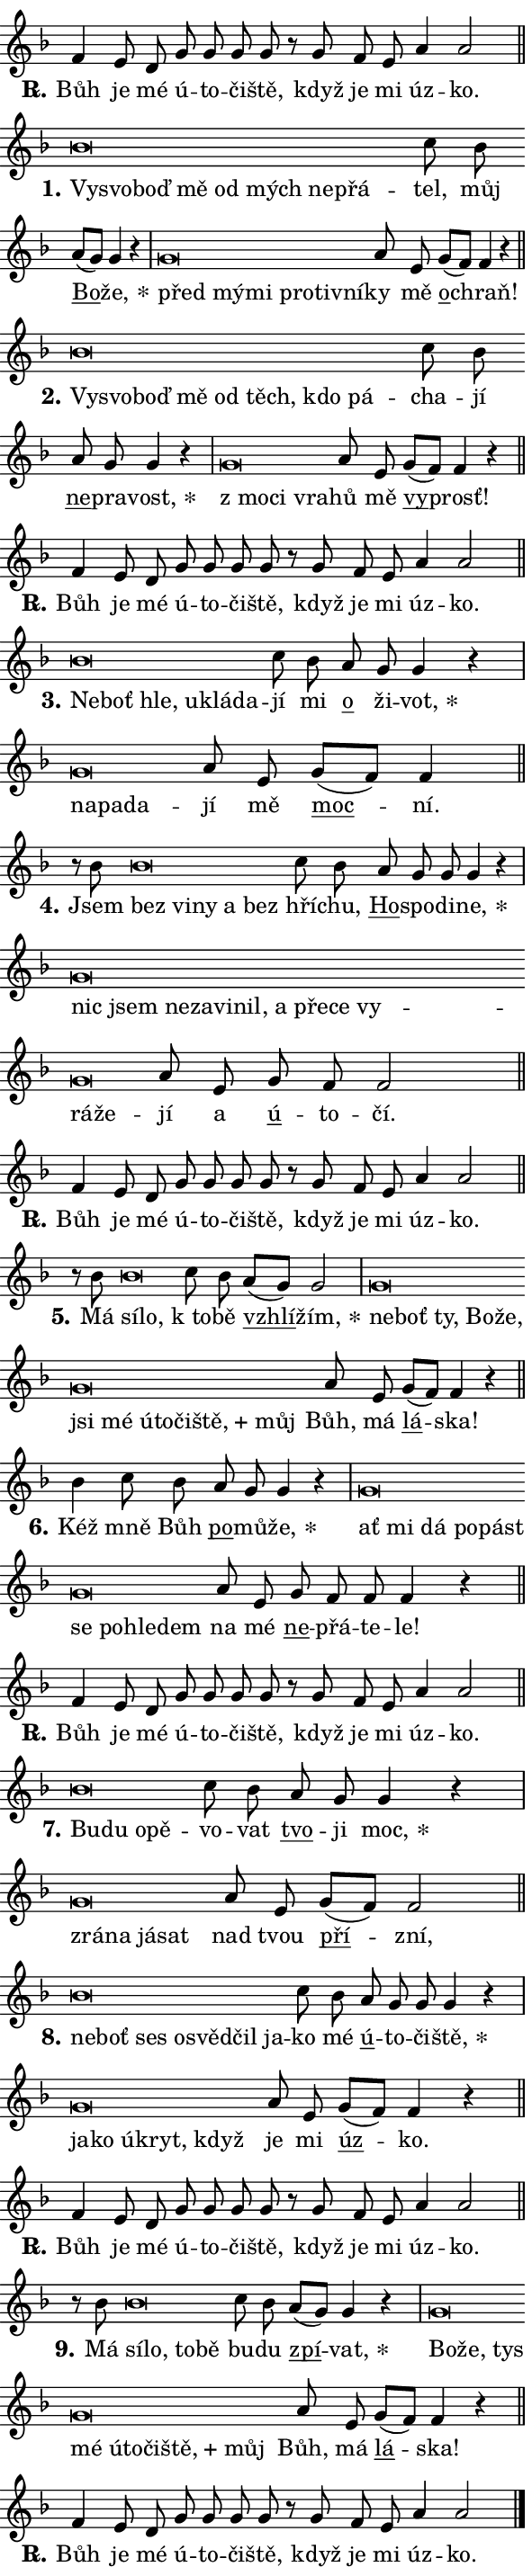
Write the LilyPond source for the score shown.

\version "2.24.0"
\header { tagline = "" }
\paper {
  indent = 0\cm
  top-margin = 0\cm
  right-margin = 0.13\cm % to fit lyric hyphens
  bottom-margin = 0\cm
  left-margin = 0\cm
  paper-width = 10\cm
  page-breaking = #ly:one-page-breaking
  system-system-spacing.basic-distance = #11
  score-system-spacing.basic-distance = #11
  ragged-last = ##f
}


%% Author: Thomas Morley
%% https://lists.gnu.org/archive/html/lilypond-user/2020-05/msg00002.html
#(define (line-position grob)
"Returns position of @var[grob} in current system:
   @code{'start}, if at first time-step
   @code{'end}, if at last time-step
   @code{'middle} otherwise
"
  (let* ((col (ly:item-get-column grob))
         (ln (ly:grob-object col 'left-neighbor))
         (rn (ly:grob-object col 'right-neighbor))
         (col-to-check-left (if (ly:grob? ln) ln col))
         (col-to-check-right (if (ly:grob? rn) rn col))
         (break-dir-left
           (and
             (ly:grob-property col-to-check-left 'non-musical #f)
             (ly:item-break-dir col-to-check-left)))
         (break-dir-right
           (and
             (ly:grob-property col-to-check-right 'non-musical #f)
             (ly:item-break-dir col-to-check-right))))
        (cond ((eqv? 1 break-dir-left) 'start)
              ((eqv? -1 break-dir-right) 'end)
              (else 'middle))))

#(define (tranparent-at-line-position vctor)
  (lambda (grob)
  "Relying on @code{line-position} select the relevant enry from @var{vctor}.
Used to determine transparency,"
    (case (line-position grob)
      ((end) (not (vector-ref vctor 0)))
      ((middle) (not (vector-ref vctor 1)))
      ((start) (not (vector-ref vctor 2))))))

noteHeadBreakVisibility =
#(define-music-function (break-visibility)(vector?)
"Makes @code{NoteHead}s transparent relying on @var{break-visibility}"
#{
  \override NoteHead.transparent =
    #(tranparent-at-line-position break-visibility)
#})

#(define delete-ledgers-for-transparent-note-heads
  (lambda (grob)
    "Reads whether a @code{NoteHead} is transparent.
If so this @code{NoteHead} is removed from @code{'note-heads} from
@var{grob}, which is supposed to be @code{LedgerLineSpanner}.
As a result ledgers are not printed for this @code{NoteHead}"
    (let* ((nhds-array (ly:grob-object grob 'note-heads))
           (nhds-list
             (if (ly:grob-array? nhds-array)
                 (ly:grob-array->list nhds-array)
                 '()))
           ;; Relies on the transparent-property being done before
           ;; Staff.LedgerLineSpanner.after-line-breaking is executed.
           ;; This is fragile ...
           (to-keep
             (remove
               (lambda (nhd)
                 (ly:grob-property nhd 'transparent #f))
               nhds-list)))
      ;; TODO find a better method to iterate over grob-arrays, similiar
      ;; to filter/remove etc for lists
      ;; For now rebuilt from scratch
      (set! (ly:grob-object grob 'note-heads)  '())
      (for-each
        (lambda (nhd)
          (ly:pointer-group-interface::add-grob grob 'note-heads nhd))
        to-keep))))

squashNotes = {
  \override NoteHead.X-extent = #'(-0.2 . 0.2)
  \override NoteHead.Y-extent = #'(-0.75 . 0)
  \override NoteHead.stencil =
    #(lambda (grob)
       (let ((pos (ly:grob-property grob 'staff-position)))
         (begin
           (if (< pos -7) (display "ERROR: Lower brevis then expected\n") (display ""))
           (if (<= pos -6) ly:text-interface::print ly:note-head::print))))
}
unSquashNotes = {
  \revert NoteHead.X-extent
  \revert NoteHead.Y-extent
  \revert NoteHead.stencil
}

hideNotes = \noteHeadBreakVisibility #begin-of-line-visible
unHideNotes = \noteHeadBreakVisibility #all-visible

% work-around for resetting accidentals
% https://lilypond.org/doc/v2.23/Documentation/notation/displaying-rhythms#unmetered-music
cadenzaMeasure = {
  \cadenzaOff
  \partial 1024 s1024
  \cadenzaOn
}

#(define-markup-command (accent layout props text) (markup?)
  "Underline accented syllable"
  (interpret-markup layout props
    #{\markup \override #'(offset . 4.3) \underline { #text }#}))

responsum = \markup \concat {
  "R" \hspace #-1.05 \path #0.1 #'((moveto 0 0.07) (lineto 0.9 0.8)) \hspace #0.05 "."
}

spaceSize = #0.6828661417322834 % exact space size for TeX Gyre Schola

\layout {
  \context {
    \Staff
    \remove "Time_signature_engraver"
    \override LedgerLineSpanner.after-line-breaking = #delete-ledgers-for-transparent-note-heads
  }
  \context {
    \Lyrics {
      \override LyricSpace.minimum-distance = \spaceSize
      \override LyricText.font-name = #"TeX Gyre Schola"
      \override LyricText.font-size = 1
      \override StanzaNumber.font-name = #"TeX Gyre Schola Bold"
      \override StanzaNumber.font-size = 1
    }
  }
  \context {
    \Score 
    \override NoteHead.text =
      #(lambda (grob) 
        (let ((pos (ly:grob-property grob 'staff-position)))
          #{\markup {
            \combine
              \halign #-0.55 \raise #(if (= pos -6) 0 0.5) \override #'(thickness . 2) \draw-line #'(3.2 . 0)
              \musicglyph "noteheads.sM1"
          }#}))
  }
}

% magnetic-lyrics.ily
%
%   written by
%     Jean Abou Samra <jean@abou-samra.fr>
%     Werner Lemberg <wl@gnu.org>
%
%   adapted by
%     Jiri Hon <jiri.hon@gmail.com>
%
% Version 2022-Apr-15

% https://www.mail-archive.com/lilypond-user@gnu.org/msg149350.html

#(define (Left_hyphen_pointer_engraver context)
   "Collect syllable-hyphen-syllable occurrences in lyrics and store
them in properties.  This engraver only looks to the left.  For
example, if the lyrics input is @code{foo -- bar}, it does the
following.

@itemize @bullet
@item
Set the @code{text} property of the @code{LyricHyphen} grob between
@q{foo} and @q{bar} to @code{foo}.

@item
Set the @code{left-hyphen} property of the @code{LyricText} grob with
text @q{foo} to the @code{LyricHyphen} grob between @q{foo} and
@q{bar}.
@end itemize

Use this auxiliary engraver in combination with the
@code{lyric-@/text::@/apply-@/magnetic-@/offset!} hook."
   (let ((hyphen #f)
         (text #f))
     (make-engraver
      (acknowledgers
       ((lyric-syllable-interface engraver grob source-engraver)
        (set! text grob)))
      (end-acknowledgers
       ((lyric-hyphen-interface engraver grob source-engraver)
        ;(when (not (grob::has-interface grob 'lyric-space-interface))
          (set! hyphen grob)));)
      ((stop-translation-timestep engraver)
       (when (and text hyphen)
         (ly:grob-set-object! text 'left-hyphen hyphen))
       (set! text #f)
       (set! hyphen #f)))))

#(define (lyric-text::apply-magnetic-offset! grob)
   "If the space between two syllables is less than the value in
property @code{LyricText@/.details@/.squash-threshold}, move the right
syllable to the left so that it gets concatenated with the left
syllable.

Use this function as a hook for
@code{LyricText@/.after-@/line-@/breaking} if the
@code{Left_@/hyphen_@/pointer_@/engraver} is active."
   (let ((hyphen (ly:grob-object grob 'left-hyphen #f)))
     (when hyphen
       (let ((left-text (ly:spanner-bound hyphen LEFT)))
         (when (grob::has-interface left-text 'lyric-syllable-interface)
           (let* ((common (ly:grob-common-refpoint grob left-text X))
                  (this-x-ext (ly:grob-extent grob common X))
                  (left-x-ext
                   (begin
                     ;; Trigger magnetism for left-text.
                     (ly:grob-property left-text 'after-line-breaking)
                     (ly:grob-extent left-text common X)))
                  ;; `delta` is the gap width between two syllables.
                  (delta (- (interval-start this-x-ext)
                            (interval-end left-x-ext)))
                  (details (ly:grob-property grob 'details))
                  (threshold (assoc-get 'squash-threshold details 0.2)))
             (when (< delta threshold)
               (let* (;; We have to manipulate the input text so that
                      ;; ligatures crossing syllable boundaries are not
                      ;; disabled.  For languages based on the Latin
                      ;; script this is essentially a beautification.
                      ;; However, for non-Western scripts it can be a
                      ;; necessity.
                      (lt (ly:grob-property left-text 'text))
                      (rt (ly:grob-property grob 'text))
                      (is-space (grob::has-interface hyphen 'lyric-space-interface))
                      (space (if is-space " " ""))
                      (extra-delta (if is-space spaceSize 0))
                      ;; Append new syllable.
                      (ltrt-space (if (and (string? lt) (string? rt))
                                (string-append lt space rt)
                                (make-concat-markup (list lt space rt))))
                      ;; Right-align `ltrt` to the right side.
                      (ltrt-space-markup (grob-interpret-markup
                               grob
                               (make-translate-markup
                                (cons (interval-length this-x-ext) 0)
                                (make-right-align-markup ltrt-space)))))
                 (begin
                   ;; Don't print `left-text`.
                   (ly:grob-set-property! left-text 'stencil #f)
                   ;; Set text and stencil (which holds all collected
                   ;; syllables so far) and shift it to the left.
                   (ly:grob-set-property! grob 'text ltrt-space)
                   (ly:grob-set-property! grob 'stencil ltrt-space-markup)
                   (ly:grob-translate-axis! grob (- (- delta extra-delta)) X))))))))))


#(define (lyric-hyphen::displace-bounds-first grob)
   ;; Make very sure this callback isn't triggered too early.
   (let ((left (ly:spanner-bound grob LEFT))
         (right (ly:spanner-bound grob RIGHT)))
     (ly:grob-property left 'after-line-breaking)
     (ly:grob-property right 'after-line-breaking)
     (ly:lyric-hyphen::print grob)))

squashThreshold = #0.4

\layout {
  \context {
    \Lyrics
    \consists #Left_hyphen_pointer_engraver
    \override LyricText.after-line-breaking =
      #lyric-text::apply-magnetic-offset!
    \override LyricHyphen.stencil = #lyric-hyphen::displace-bounds-first
    \override LyricText.details.squash-threshold = \squashThreshold
    \override LyricHyphen.minimum-distance = 0
    \override LyricHyphen.minimum-length = \squashThreshold
  }
}

squashText = \override LyricText.details.squash-threshold = 9999
unSquashText = \override LyricText.details.squash-threshold = \squashThreshold

leftText = \override LyricText.self-alignment-X = #LEFT
unLeftText = \revert LyricText.self-alignment-X

starOffset = #(lambda (grob) 
                (let ((x_offset (ly:self-alignment-interface::aligned-on-x-parent grob)))
                  (if (= x_offset 0) 0 (+ x_offset 1.2))))

star = #(define-music-function (syllable)(string?)
"Append star separator at the end of a syllable"
#{
  \once \override LyricText.X-offset = #starOffset
  \lyricmode { \markup {
    #syllable
    \override #'((font-name . "TeX Gyre Schola Bold")) \hspace #0.2 \lower #0.65 \larger "*"
  } }
#})

starAccent = #(define-music-function (syllable)(string?)
"Append star separator at the end of a syllable and make accent"
#{
  \once \override LyricText.X-offset = #starOffset
  \lyricmode { \markup {
    \accent #syllable
    \override #'((font-name . "TeX Gyre Schola Bold")) \hspace #0.2 \lower #0.65 \larger "*"
  } }
#})

breath = #(define-music-function (syllable)(string?)
"Append breathing indicator at the end of a syllable"
#{
  \lyricmode { \markup { #syllable "+" } }
#})

optionalBreath = #(define-music-function (syllable)(string?)
"Append optional breathing indicator at the end of a syllable"
#{
  \lyricmode { \markup { #syllable "(+)" } }
#})


\score {
    <<
        \new Voice = "melody" { \cadenzaOn \key f \major \relative { f'4 e8 d g g g g \bar "" r g f e a4 a2 \cadenzaMeasure \bar "||" \break } }
        \new Lyrics \lyricsto "melody" { \lyricmode { \set stanza = \responsum
Bůh je mé ú -- to -- či -- ště, když je mi úz -- ko. } }
    >>
    \layout {}
}

\score {
    <<
        \new Voice = "melody" { \cadenzaOn \key f \major \relative { \squashNotes bes'\breve*1/16 \hideNotes \breve*1/16 \bar "" \breve*1/16 \bar "" \breve*1/16 \bar "" \breve*1/16 \bar "" \breve*1/16 \bar "" \breve*1/16 \breve*1/16 \bar "" \unHideNotes \unSquashNotes c8 bes \bar "" a[( g)] g4 r \cadenzaMeasure \bar "|" \squashNotes g\breve*1/16 \hideNotes \breve*1/16 \bar "" \breve*1/16 \bar "" \breve*1/16 \bar "" \breve*1/16 \breve*1/16 \bar "" \unHideNotes \unSquashNotes a8 e \bar "" g[( f)] f4 r \cadenzaMeasure \bar "||" \break } }
        \new Lyrics \lyricsto "melody" { \lyricmode { \set stanza = "1."
\leftText Vy -- \squashText svo -- boď mě od mých ne -- přá -- \unLeftText \unSquashText tel, můj \markup \accent Bo -- \star že, \leftText před \squashText mý -- mi pro -- tiv -- ní -- \unLeftText \unSquashText ky mě \markup \accent o -- chraň! } }
    >>
    \layout {}
}

\score {
    <<
        \new Voice = "melody" { \cadenzaOn \key f \major \relative { \squashNotes bes'\breve*1/16 \hideNotes \breve*1/16 \bar "" \breve*1/16 \bar "" \breve*1/16 \bar "" \breve*1/16 \bar "" \breve*1/16 \bar "" \breve*1/16 \breve*1/16 \bar "" \unHideNotes \unSquashNotes c8 bes \bar "" a g g4 r \cadenzaMeasure \bar "|" \squashNotes g\breve*1/16 \hideNotes \breve*1/16 \breve*1/16 \bar "" \unHideNotes \unSquashNotes a8 e \bar "" g[( f)] f4 r \cadenzaMeasure \bar "||" \break } }
        \new Lyrics \lyricsto "melody" { \lyricmode { \set stanza = "2."
\leftText Vy -- \squashText svo -- boď mě od těch, kdo pá -- \unLeftText \unSquashText cha -- jí \markup \accent ne -- pra -- \star vost, \leftText "z mo" -- \squashText ci vra -- \unLeftText \unSquashText hů mě \markup \accent vy -- prosť! } }
    >>
    \layout {}
}

\score {
    <<
        \new Voice = "melody" { \cadenzaOn \key f \major \relative { f'4 e8 d g g g g \bar "" r g f e a4 a2 \cadenzaMeasure \bar "||" \break } }
        \new Lyrics \lyricsto "melody" { \lyricmode { \set stanza = \responsum
Bůh je mé ú -- to -- či -- ště, když je mi úz -- ko. } }
    >>
    \layout {}
}

\score {
    <<
        \new Voice = "melody" { \cadenzaOn \key f \major \relative { \squashNotes bes'\breve*1/16 \hideNotes \breve*1/16 \bar "" \breve*1/16 \bar "" \breve*1/16 \bar "" \breve*1/16 \breve*1/16 \bar "" \unHideNotes \unSquashNotes c8 bes \bar "" a g g4 r \cadenzaMeasure \bar "|" \squashNotes g\breve*1/16 \hideNotes \breve*1/16 \breve*1/16 \bar "" \unHideNotes \unSquashNotes a8 e \bar "" g[( f)] f4 \cadenzaMeasure \bar "||" \break } }
        \new Lyrics \lyricsto "melody" { \lyricmode { \set stanza = "3."
\leftText Ne -- \squashText boť hle, u -- klá -- da -- \unLeftText \unSquashText jí mi \markup \accent o ži -- \star vot, \leftText na -- \squashText pa -- da -- \unLeftText \unSquashText jí mě \markup \accent moc -- ní. } }
    >>
    \layout {}
}

\score {
    <<
        \new Voice = "melody" { \cadenzaOn \key f \major \relative { r8 bes'8 \squashNotes bes\breve*1/16 \hideNotes \breve*1/16 \bar "" \breve*1/16 \bar "" \breve*1/16 \breve*1/16 \bar "" \unHideNotes \unSquashNotes c8 bes \bar "" a g g g4 r \cadenzaMeasure \bar "|" \squashNotes g\breve*1/16 \hideNotes \breve*1/16 \bar "" \breve*1/16 \bar "" \breve*1/16 \bar "" \breve*1/16 \bar "" \breve*1/16 \bar "" \breve*1/16 \bar "" \breve*1/16 \bar "" \breve*1/16 \bar "" \breve*1/16 \bar "" \breve*1/16 \breve*1/16 \bar "" \unHideNotes \unSquashNotes a8 e \bar "" g f f2 \cadenzaMeasure \bar "||" \break } }
        \new Lyrics \lyricsto "melody" { \lyricmode { \set stanza = "4."
Jsem \leftText bez \squashText vi -- ny a bez \unLeftText \unSquashText hří -- chu, \markup \accent Ho -- spo -- di -- \star ne, \leftText nic \squashText jsem ne -- za -- vi -- nil, a pře -- ce vy -- rá -- že -- \unLeftText \unSquashText jí a \markup \accent ú -- to -- čí. } }
    >>
    \layout {}
}

\score {
    <<
        \new Voice = "melody" { \cadenzaOn \key f \major \relative { f'4 e8 d g g g g \bar "" r g f e a4 a2 \cadenzaMeasure \bar "||" \break } }
        \new Lyrics \lyricsto "melody" { \lyricmode { \set stanza = \responsum
Bůh je mé ú -- to -- či -- ště, když je mi úz -- ko. } }
    >>
    \layout {}
}

\score {
    <<
        \new Voice = "melody" { \cadenzaOn \key f \major \relative { r8 bes'8 \squashNotes bes\breve*1/16 \hideNotes \breve*1/16 \bar "" \unHideNotes \unSquashNotes c8 bes \bar "" a[( g)] g2 \cadenzaMeasure \bar "|" \squashNotes g\breve*1/16 \hideNotes \breve*1/16 \bar "" \breve*1/16 \bar "" \breve*1/16 \bar "" \breve*1/16 \bar "" \breve*1/16 \bar "" \breve*1/16 \bar "" \breve*1/16 \bar "" \breve*1/16 \bar "" \breve*1/16 \bar "" \breve*1/16 \breve*1/16 \bar "" \unHideNotes \unSquashNotes a8 e \bar "" g[( f)] f4 r \cadenzaMeasure \bar "||" \break } }
        \new Lyrics \lyricsto "melody" { \lyricmode { \set stanza = "5."
Má \leftText sí -- \squashText lo, \unLeftText \unSquashText "k to" -- bě \markup \accent vzhlí -- \star žím, \leftText ne -- \squashText boť ty, Bo -- že, jsi mé ú -- to -- či -- \breath "ště," můj \unLeftText \unSquashText Bůh, má \markup \accent lá -- ska! } }
    >>
    \layout {}
}

\score {
    <<
        \new Voice = "melody" { \cadenzaOn \key f \major \relative { bes'4 c8 bes \bar "" a g g4 r \cadenzaMeasure \bar "|" \squashNotes g\breve*1/16 \hideNotes \breve*1/16 \bar "" \breve*1/16 \bar "" \breve*1/16 \bar "" \breve*1/16 \bar "" \breve*1/16 \bar "" \breve*1/16 \bar "" \breve*1/16 \breve*1/16 \bar "" \unHideNotes \unSquashNotes a8 e \bar "" g f f f4 r \cadenzaMeasure \bar "||" \break } }
        \new Lyrics \lyricsto "melody" { \lyricmode { \set stanza = "6."
Kéž mně Bůh \markup \accent po -- mů -- \star že, \leftText ať \squashText mi dá po -- pást se po -- hle -- dem \unLeftText \unSquashText na mé \markup \accent ne -- přá -- te -- le! } }
    >>
    \layout {}
}

\score {
    <<
        \new Voice = "melody" { \cadenzaOn \key f \major \relative { f'4 e8 d g g g g \bar "" r g f e a4 a2 \cadenzaMeasure \bar "||" \break } }
        \new Lyrics \lyricsto "melody" { \lyricmode { \set stanza = \responsum
Bůh je mé ú -- to -- či -- ště, když je mi úz -- ko. } }
    >>
    \layout {}
}

\score {
    <<
        \new Voice = "melody" { \cadenzaOn \key f \major \relative { \squashNotes bes'\breve*1/16 \hideNotes \breve*1/16 \bar "" \breve*1/16 \breve*1/16 \bar "" \unHideNotes \unSquashNotes c8 bes \bar "" a g g4 r \cadenzaMeasure \bar "|" \squashNotes g\breve*1/16 \hideNotes \breve*1/16 \bar "" \breve*1/16 \breve*1/16 \bar "" \unHideNotes \unSquashNotes a8 e \bar "" g[( f)] f2 \cadenzaMeasure \bar "||" \break } }
        \new Lyrics \lyricsto "melody" { \lyricmode { \set stanza = "7."
\leftText Bu -- \squashText du o -- pě -- \unLeftText \unSquashText vo -- vat \markup \accent tvo -- ji \star moc, \leftText zrá -- \squashText na já -- sat \unLeftText \unSquashText nad tvou \markup \accent pří -- zní, } }
    >>
    \layout {}
}

\score {
    <<
        \new Voice = "melody" { \cadenzaOn \key f \major \relative { \squashNotes bes'\breve*1/16 \hideNotes \breve*1/16 \bar "" \breve*1/16 \bar "" \breve*1/16 \bar "" \breve*1/16 \bar "" \breve*1/16 \breve*1/16 \bar "" \unHideNotes \unSquashNotes c8 bes \bar "" a g g g4 r \cadenzaMeasure \bar "|" \squashNotes g\breve*1/16 \hideNotes \breve*1/16 \bar "" \breve*1/16 \bar "" \breve*1/16 \breve*1/16 \bar "" \unHideNotes \unSquashNotes a8 e \bar "" g[( f)] f4 r \cadenzaMeasure \bar "||" \break } }
        \new Lyrics \lyricsto "melody" { \lyricmode { \set stanza = "8."
\leftText ne -- \squashText boť ses o -- svěd -- čil ja -- \unLeftText \unSquashText ko mé \markup \accent ú -- to -- či -- \star ště, \leftText ja -- \squashText ko ú -- kryt, když \unLeftText \unSquashText je mi \markup \accent úz -- ko. } }
    >>
    \layout {}
}

\score {
    <<
        \new Voice = "melody" { \cadenzaOn \key f \major \relative { f'4 e8 d g g g g \bar "" r g f e a4 a2 \cadenzaMeasure \bar "||" \break } }
        \new Lyrics \lyricsto "melody" { \lyricmode { \set stanza = \responsum
Bůh je mé ú -- to -- či -- ště, když je mi úz -- ko. } }
    >>
    \layout {}
}

\score {
    <<
        \new Voice = "melody" { \cadenzaOn \key f \major \relative { r8 bes'8 \squashNotes bes\breve*1/16 \hideNotes \breve*1/16 \bar "" \breve*1/16 \breve*1/16 \bar "" \unHideNotes \unSquashNotes c8 bes \bar "" a[( g)] g4 r \cadenzaMeasure \bar "|" \squashNotes g\breve*1/16 \hideNotes \breve*1/16 \bar "" \breve*1/16 \bar "" \breve*1/16 \bar "" \breve*1/16 \bar "" \breve*1/16 \bar "" \breve*1/16 \bar "" \breve*1/16 \breve*1/16 \bar "" \unHideNotes \unSquashNotes a8 e \bar "" g[( f)] f4 r \cadenzaMeasure \bar "||" \break } }
        \new Lyrics \lyricsto "melody" { \lyricmode { \set stanza = "9."
Má \leftText sí -- \squashText lo, to -- bě \unLeftText \unSquashText bu -- du \markup \accent zpí -- \star vat, \leftText Bo -- \squashText že, tys mé ú -- to -- či -- \breath "ště," můj \unLeftText \unSquashText Bůh, má \markup \accent lá -- ska! } }
    >>
    \layout {}
}

\score {
    <<
        \new Voice = "melody" { \cadenzaOn \key f \major \relative { f'4 e8 d g g g g \bar "" r g f e a4 a2 \cadenzaMeasure \bar "||" \break } \bar "|." }
        \new Lyrics \lyricsto "melody" { \lyricmode { \set stanza = \responsum
Bůh je mé ú -- to -- či -- ště, když je mi úz -- ko. } }
    >>
    \layout {}
}
